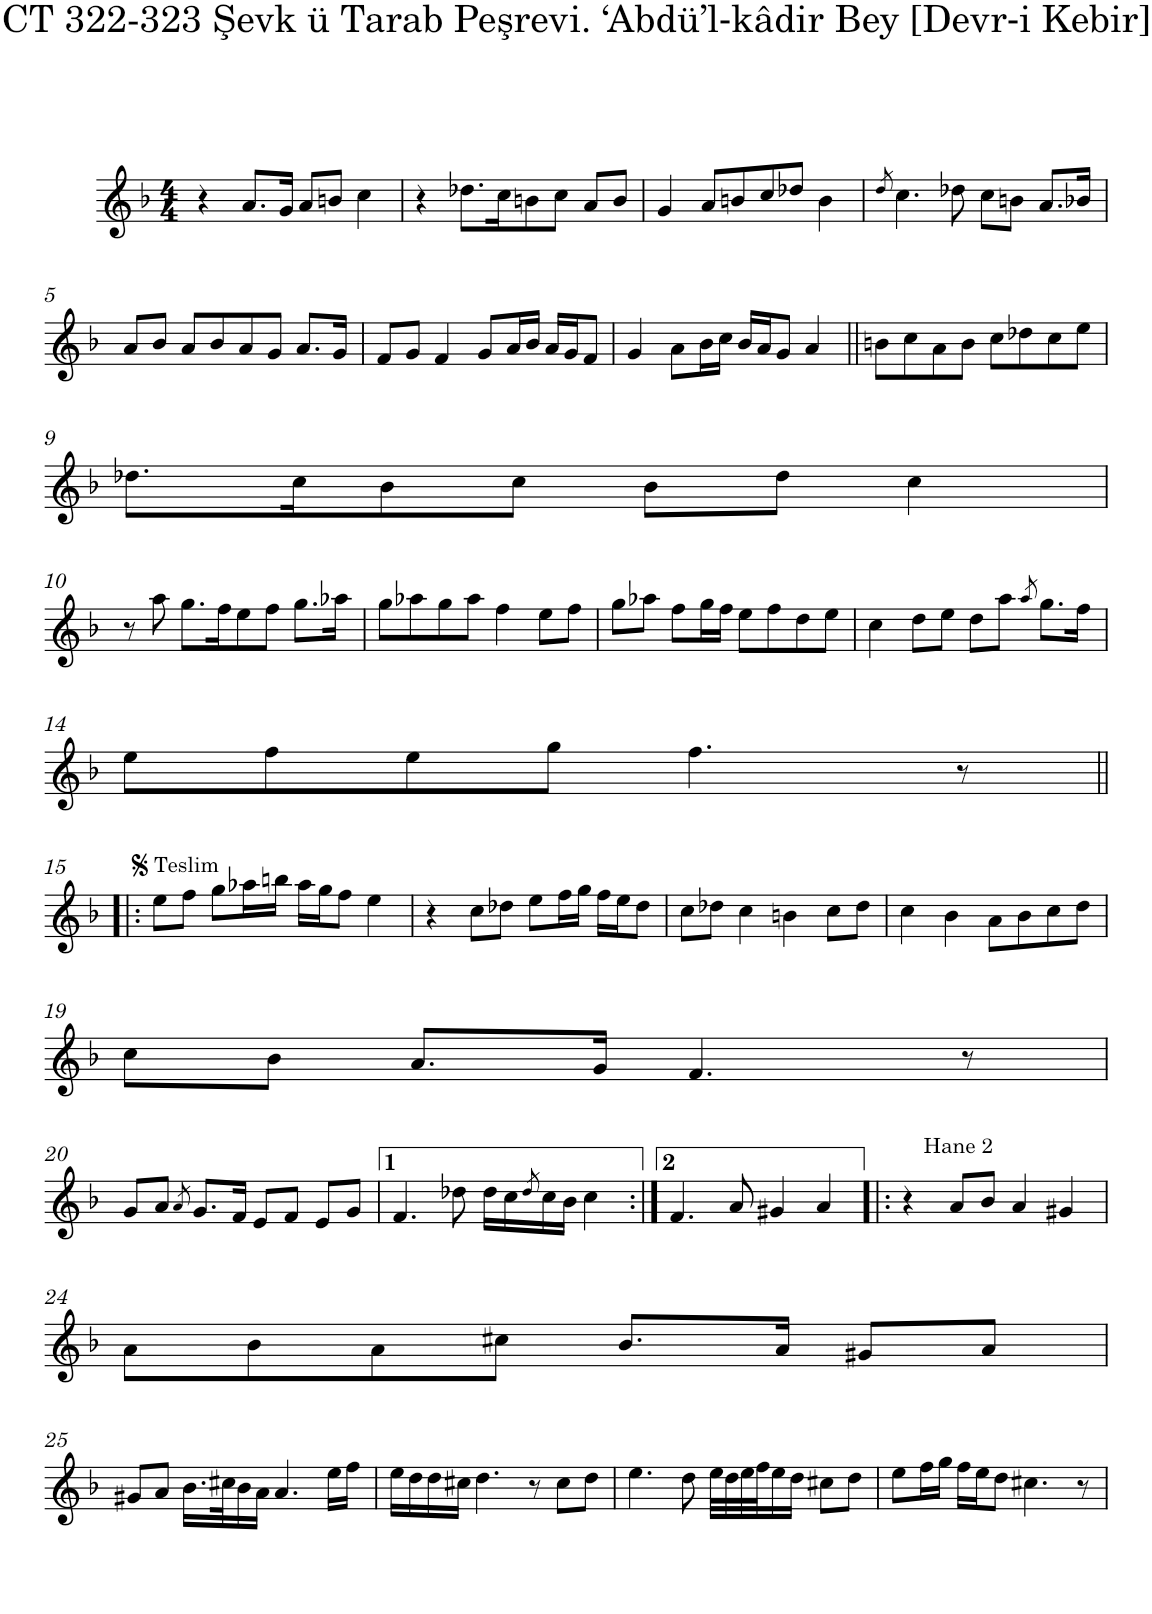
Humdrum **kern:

**kern
*part1
*staff1
*I"Piano
*I'Pno.
*clefG2
*k[b-]
*M4/4
=1
4r
8.a/L
16g/Jk
8a/L
8bn/J
4cc\
=2
4r
8.dd-X\L
16cc\K
8bn\
8cc\J
8a/L
8b/J
=3
4g/
8a/L
8bn/
8cc/
8dd-X/J
4b\
=4
8qdd/
4.cc\
8dd-X\
8cc\L
8bn\J
8.a/L
16b-X/Jk
!!LO:LB:g=z
=5
8a/L
8b-/J
8a/L
8b-/
8a/
8g/J
8.a/L
16g/Jk
=6
8f/L
8g/J
4f/
8g/L
16a/L
16b-/JJ
16a/LL
16g/J
8f/J
=7
4g/
8a\L
16b-\L
16cc\JJ
16b-/LL
16a/J
8g/J
4a/
=8||
8bn\L
8cc\
8a\
8b\J
8cc\L
8dd-X\
8cc\
8ee\J
!!LO:LB:g=z
=9
8.dd-X\L
16cc\K
8b-\
8cc\J
8b-\L
8dd-\J
4cc\
!!LO:LB:g=z
=10
8r
8aa\
8.gg\L
16ff\K
8ee\
8ff\J
8.gg\L
16aa-X\Jk
=11
8gg\L
8aa-X\
8gg\
8aa-\J
4ff\
8ee\L
8ff\J
=12
8gg\L
8aa-X\J
8ff\L
16gg\L
16ff\JJ
8ee\L
8ff\
8dd\
8ee\J
=13
4cc\
8dd\L
8ee\J
8dd\L
8aa\J
8qaa/
8.gg\L
16ff\Jk
!!LO:LB:g=z
=14
8ee\L
8ff\
8ee\
8gg\J
4.ff\
8r
!!LO:LB:g=z
=15!|:
!LO:TX:a:t=Teslim
8ee\L
8ff\J
8gg\L
16aa-X\L
16bbn\JJ
16aa-\LL
16gg\J
8ff\J
4ee\
=16
4r
8cc\L
8dd-X\J
8ee\L
16ff\L
16gg\JJ
16ff\LL
16ee\J
8dd-\J
=17
8cc\L
8dd-X\J
4cc\
4bn\
8cc\L
8dd-\J
=18
4cc\
4b-\
8a\L
8b-\
8cc\
8dd\J
!!LO:LB:g=z
=19
8cc\L
8b-\J
8.a/L
16g/Jk
4.f/
8r
!!LO:LB:g=z
=20
8g/L
8a/J
8qa/
8.g/L
16f/Jk
8e/L
8f/J
8e/L
8g/J
=21
4.f/
8dd-X\
16dd-\LL
16cc\
8qdd-/
16cc\
16b-\JJ
4cc\
=22:|!
4.f/
8a/
4g#X/
4a/
=23!|:
4r
!LO:TX:a:t=Hane 2
8a/L
8b-/J
4a/
4g#X/
!!LO:LB:g=z
=24
8a\L
8b-\
8a\
8cc#X\J
8.b-/L
16a/Jk
8g#X/L
8a/J
!!LO:LB:g=z
=25
8g#X/L
8a/J
16.b-\LL
32cc#X\K
16b-\
16a\JJ
4.a/
16ee\LL
16ff\JJ
=26
16ee\LL
16dd\
16dd\
16cc#X\JJ
4.dd\
8r
8cc#\L
8dd\J
=27
4.ee\
8dd\
32ee\LLL
32dd\
32ee\
32ff\J
16ee\
16dd\JJ
8cc#X\L
8dd\J
=28
8ee\L
16ff\L
16gg\JJ
16ff\LL
16ee\J
8dd\J
4.cc#X\
8r
=
*-
